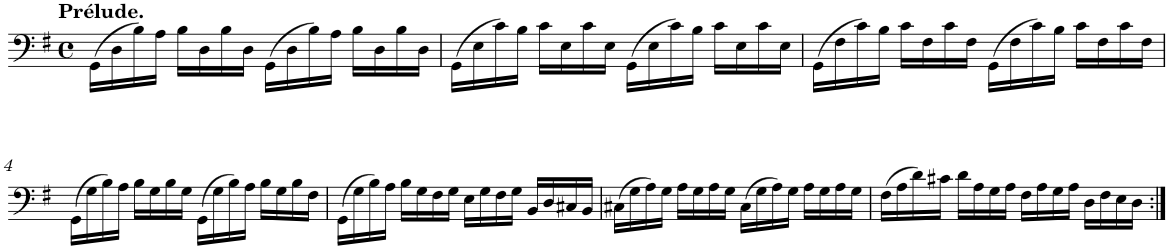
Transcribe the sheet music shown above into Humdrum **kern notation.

**kern
*part1
*staff1
*I"Violoncello
*I'Vc.
*clefF4
*k[f#]
*M4/4
*met(c)
=1
!LO:TX:a:B:t=Prélude.
(16GG\LL
16D\
16B\)
16A\JJ
16B\LL
16D\
16B\
16D\JJ
(16GG\LL
16D\
16B\)
16A\JJ
16B\LL
16D\
16B\
16D\JJ
=2
(16GG\LL
16E\
16c\)
16B\JJ
16c\LL
16E\
16c\
16E\JJ
(16GG\LL
16E\
16c\)
16B\JJ
16c\LL
16E\
16c\
16E\JJ
=3
(16GG\LL
16F#\
16c\)
16B\JJ
16c\LL
16F#\
16c\
16F#\JJ
(16GG\LL
16F#\
16c\)
16B\JJ
16c\LL
16F#\
16c\
16F#\JJ
!!LO:LB:g=z
=4
(16GG\LL
16G\
16B\)
16A\JJ
16B\LL
16G\
16B\
16G\JJ
(16GG\LL
16G\
16B\)
16A\JJ
16B\LL
16G\
16B\
16F#\JJ
=5
(16GG\LL
16G\
16B\)
16A\JJ
16B\LL
16G\
16F#\
16G\JJ
16E\LL
16G\
16F#\
16G\JJ
16BB/LL
16D/
16C#X/
16BB/JJ
=6
(16C#X\LL
16G\
16A\)
16G\JJ
16A\LL
16G\
16A\
16G\JJ
(16C#\LL
16G\
16A\)
16G\JJ
16A\LL
16G\
16A\
16G\JJ
=7
(16F#\LL
16A\
16d\)
16c#X\JJ
16d\LL
16A\
16G\
16A\JJ
16F#\LL
16A\
16G\
16A\JJ
16D\LL
16F#\
16E\
16D\JJ
=:|!
*-
